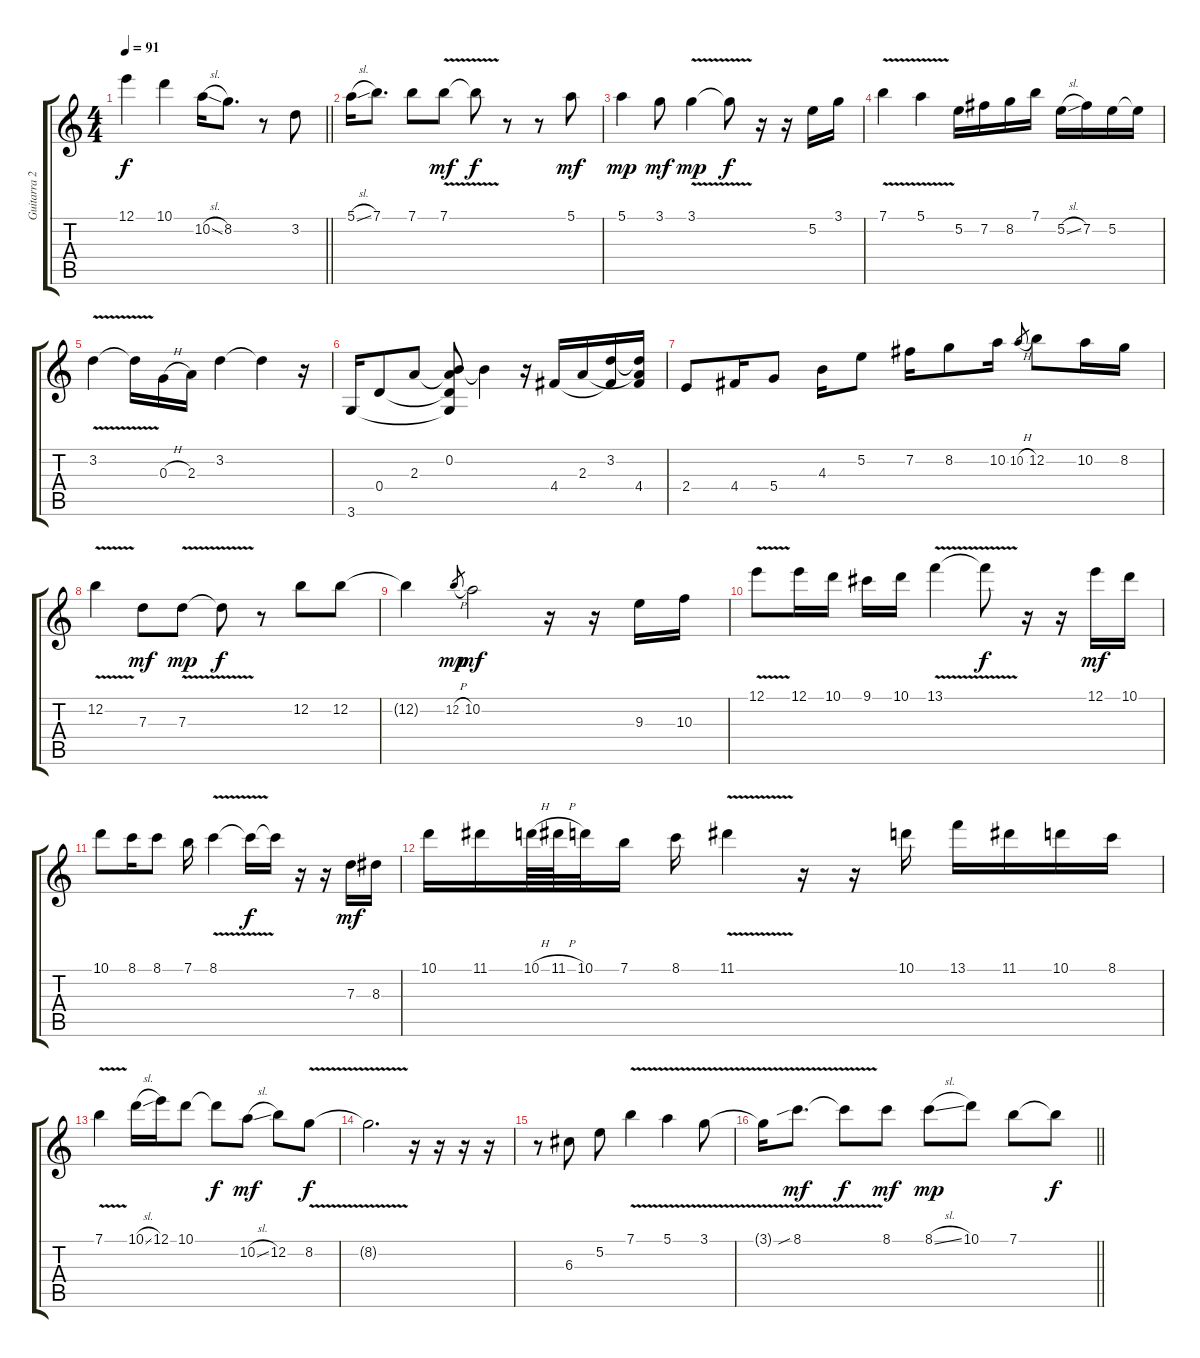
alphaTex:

\track ("Guitarra 2" "Guitarra 2") {instrument acousticguitarnylon}
\staff {score tabs}
\tuning (E4 B3 G3 D3 A2 E2) {hide}
\ts (4 4)
\tempo 91
\clef g2
\barLineRight lightlight
\ks c
12.1.4{dy f} 10.1.4 10.2{sl}.16 8.2.8{d} r.8 3.2.8 |
5.1{sl}.16 7.1.8{d} 7.1.8 7.1{v}.8{dy mf} 7.1{t}.8{dy f} r.8 r.8 5.1.8{dy mf} |
5.1.4{dy mp} 3.1.8{dy mf} 3.1{v}.4{dy mp} 3.1{t}.8{dy f} r.16 r.16 5.2.16 3.1.16 |
7.1{v}.4 5.1{v}.4 5.2.16 7.2.16 8.2.16 7.1.16 5.2{sl}.16 7.2.16 5.2.16 5.2{t}.16 |
3.2{v}.4 3.2{t}.16 0.3{h}.16 2.3.16 3.2.4 3.2{t}.4 r.16 |
3.6.16 0.4.8 2.3.8 (0.2 2.3{t} 0.4{t} 3.6{t}).8 0.2{t}.4 r.16 4.4.16 2.3.16 (3.2 4.4{t}).16 (3.2{t} 2.3{t} 4.4).16 |
2.4.8 4.4.16 5.4.8 4.3.16 5.2.8 7.2.16 8.2.8 10.2.16 10.2{h}.8{gr} 12.2.8 10.2.16 8.2.16 |
12.2{v}.4 7.3.8{dy mf} 7.3{v}.8{dy mp} 7.3{t}.8{dy f} r.8 12.2.8 12.2.8 |
12.2{t}.4 12.2{h}.8{gr dy mp} 10.2.2{dy mf} r.16 r.16 9.3.16 10.3.16 |
12.1{v}.8 12.1.16 10.1.16 9.1.16 10.1.16 13.1{v}.4 13.1{t}.8{dy f} r.16 r.16 12.1.16{dy mf} 10.1.16 |
10.1.8 8.1.16 8.1.8 7.1.16 8.1{v}.4 8.1{t}.16{dy f} 8.1{t}.16 r.16 r.16 7.3.16{dy mf} 8.3.16 |
10.1.16 11.1.16 10.1{h}.64 11.1{h}.64 10.1.32 7.1.16 8.1.16 11.1{v}.4 r.16 r.16 10.1.16 13.1.16 11.1.16 10.1.16 8.1.16 |
7.1{v}.4 10.1{sl}.16 12.1.16 10.1.8 10.1{t}.8{dy f} 10.2{sl}.8{dy mf} 12.2.8 8.2{v}.8{dy f} |
8.2{t}.2{d} r.16 r.16 r.16 r.16 |
r.8 6.3.8 5.2.8 7.1{v}.4 5.1{v}.4 3.1{v}.8 |
\barLineRight lightlight
3.1{t}.16 8.1{v sib}.8{d dy mf} 8.1{t}.8{dy f} 8.1.8{dy mf} 8.1{sl}.8{dy mp} 10.1.8 7.1.8 7.1{t}.8{dy f}
